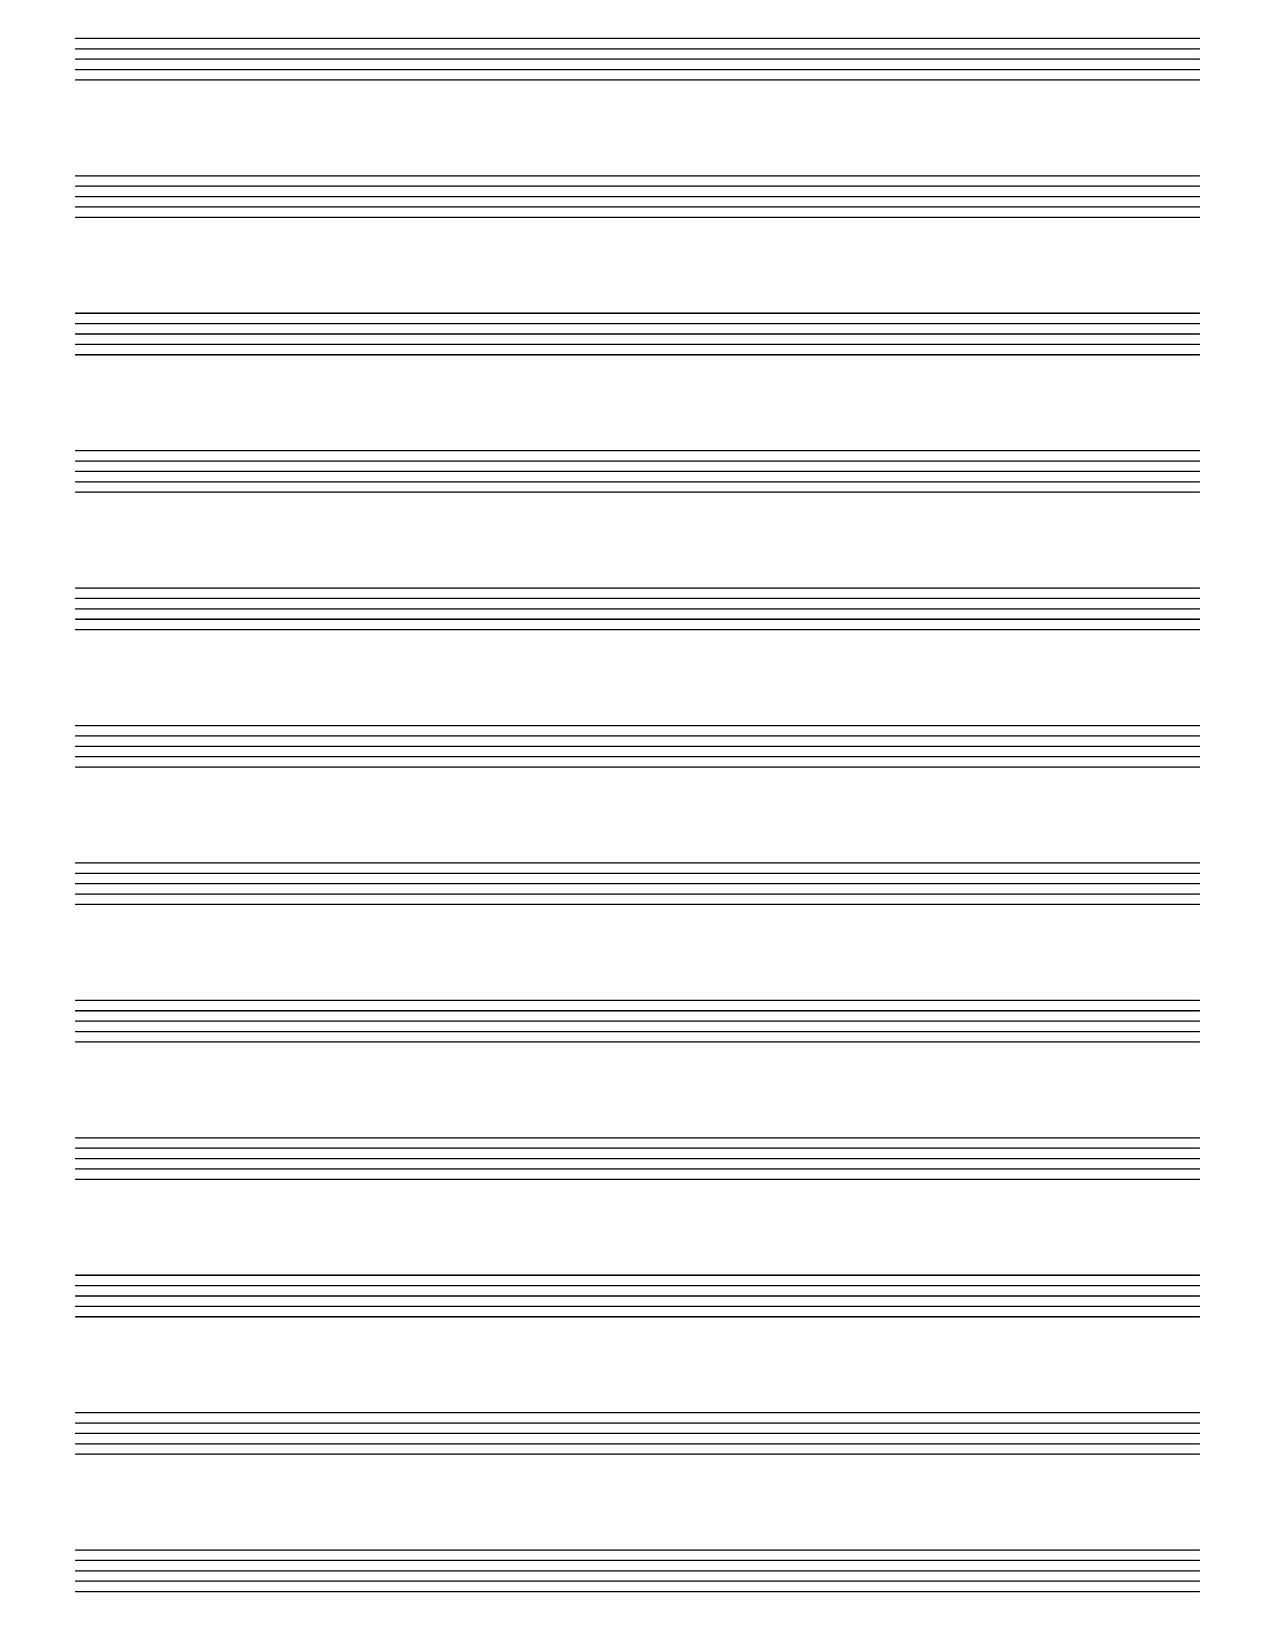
%% Do not edit this file; it is automatically
%% generated from LSR http://lsr.dsi.unimi.it
%% This file is in the public domain.
\version "2.13.10"

\header {
  lsrtags = "staff-notation, editorial-annotations, contexts-and-engravers, paper-and-layout"

%% Translation of GIT committish: 45fc8488655f9ea122d1ec6e3328892618bd6971
  texidoces = "
Para crear pentagramas en blanco, genere compases vacíos y después
elimine el grabador de números de compás @code{Bar_number_engraver}
del contexto @code{Score}, y los grabadores de la indicación de compás
@code{Time_signature_engraver}, de la clave @code{Clef_engraver} y de
los compases @code{Bar_engraver} del contexto de @code{Staff}.

"
  doctitlees = "Crear pentagramas en blanco"

  texidoc = "
To create blank staves, generate empty measures then remove the
@code{Bar_number_engraver} from the @code{Score} context, and the
@code{Time_signature_engraver}, @code{Clef_engraver} and
@code{Bar_engraver} from the @code{Staff} context.

"
  doctitle = "Creating blank staves"
} % begin verbatim

#(set-global-staff-size 20)

\score {
  {
    \repeat unfold 12 { s1 \break }
  }
  \layout {
    indent = 0\in
    \context {
      \Staff
      \remove "Time_signature_engraver"
      \remove "Clef_engraver"
      \remove "Bar_engraver"
    }
    \context {
      \Score
      \remove "Bar_number_engraver"
    }
  }
}

\paper {
  #(set-paper-size "letter")
  ragged-last-bottom = ##f
  line-width = 7.5\in
  left-margin = 0.5\in
  bottom-margin = 0.25\in
  top-margin = 0.25\in
}

